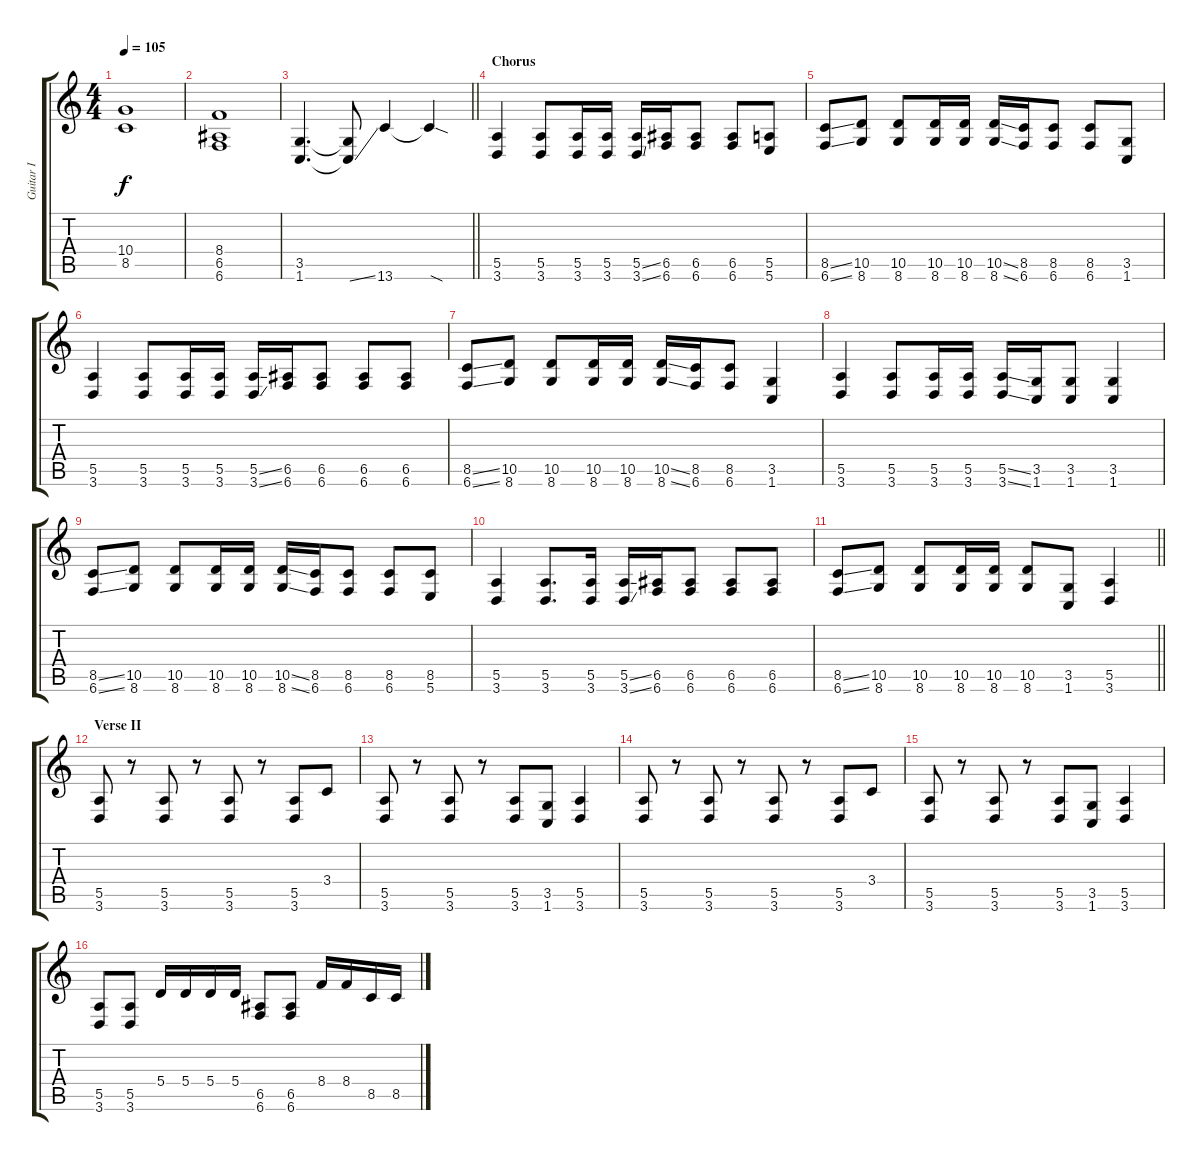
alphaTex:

\track ("Guitar I" "Guitar I") {instrument distortionguitar}
\staff {score tabs}
\tuning (B3 Gb3 D3 A2 E2 B1) {hide}
\ts (4 4)
\tempo 105
\clef g2
\ks c
(10.4 8.5).1{dy f} |
(8.4 6.5 6.6).1 |
\barLineRight lightlight
(3.5 1.6).4{d} (3.5{t} 1.6{ss t}).8 13.6.4 13.6{sod t}.4 |
\section ("" "Chorus")
(5.5 3.6).4 (5.5 3.6).8 (5.5 3.6).16 (5.5 3.6).16 (5.5{ss} 3.6{ss}).16 (6.5 6.6).16 (6.5 6.6).8 (6.5 6.6).8 (5.5 5.6).8 |
(8.5{ss} 6.6{ss}).8 (10.5 8.6).8 (10.5 8.6).8 (10.5 8.6).16 (10.5 8.6).16 (10.5{ss} 8.6{ss}).16 (8.5 6.6).16 (8.5 6.6).8 (8.5 6.6).8 (3.5 1.6).8 |
(5.5 3.6).4 (5.5 3.6).8 (5.5 3.6).16 (5.5 3.6).16 (5.5{ss} 3.6{ss}).16 (6.5 6.6).16 (6.5 6.6).8 (6.5 6.6).8 (6.5 6.6).8 |
(8.5{ss} 6.6{ss}).8 (10.5 8.6).8 (10.5 8.6).8 (10.5 8.6).16 (10.5 8.6).16 (10.5{ss} 8.6{ss}).16 (8.5 6.6).16 (8.5 6.6).8 (3.5 1.6).4 |
(5.5 3.6).4 (5.5 3.6).8 (5.5 3.6).16 (5.5 3.6).16 (5.5{ss} 3.6{ss}).16 (3.5 1.6).16 (3.5 1.6).8 (3.5 1.6).4 |
(8.5{ss} 6.6{ss}).8 (10.5 8.6).8 (10.5 8.6).8 (10.5 8.6).16 (10.5 8.6).16 (10.5{ss} 8.6{ss}).16 (8.5 6.6).16 (8.5 6.6).8 (8.5 6.6).8 (8.5 5.6).8 |
(5.5 3.6).4 (5.5 3.6).8{d} (5.5 3.6).16 (5.5{ss} 3.6{ss}).16 (6.5 6.6).16 (6.5 6.6).8 (6.5 6.6).8 (6.5 6.6).8 |
\barLineRight lightlight
(8.5{ss} 6.6{ss}).8 (10.5 8.6).8 (10.5 8.6).8 (10.5 8.6).16 (10.5 8.6).16 (10.5 8.6).8 (3.5 1.6).8 (5.5 3.6).4 |
\section ("" "Verse II")
(5.5 3.6).8 r.8 (5.5 3.6).8 r.8 (5.5 3.6).8 r.8 (5.5 3.6).8 3.4.8 |
(5.5 3.6).8 r.8 (5.5 3.6).8 r.8 (5.5 3.6).8 (3.5 1.6).8 (5.5 3.6).4 |
(5.5 3.6).8 r.8 (5.5 3.6).8 r.8 (5.5 3.6).8 r.8 (5.5 3.6).8 3.4.8 |
(5.5 3.6).8 r.8 (5.5 3.6).8 r.8 (5.5 3.6).8 (3.5 1.6).8 (5.5 3.6).4 |
(5.5 3.6).8 (5.5 3.6).8 5.4.16 5.4.16 5.4.16 5.4.16 (6.5 6.6).8 (6.5 6.6).8 8.4.16 8.4.16 8.5.16 8.5.16
